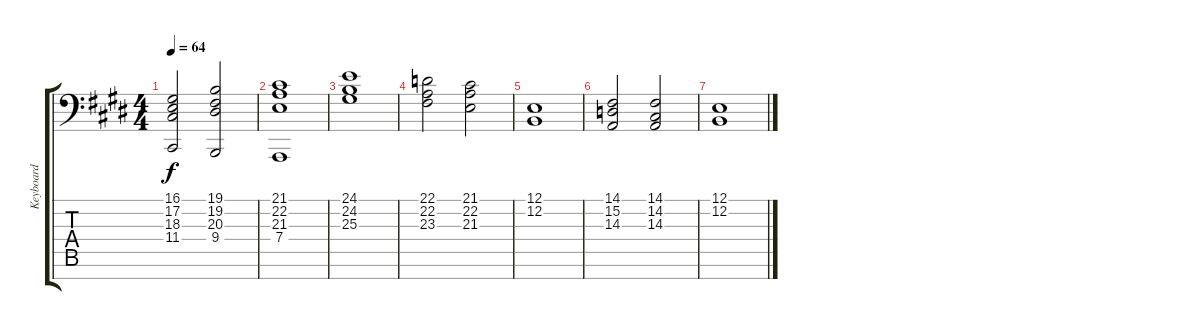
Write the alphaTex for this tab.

\track ("Keyboard" "Keyboard") {instrument stringensemble1}
\staff {score tabs}
\tuning (E2 B1 G1 D1 A0 E0 B-1) {hide}
\ts (4 4)
\tempo 64
\clef f4
\ks e
(16.1 17.2 18.3 11.4).2{dy f} (19.1 19.2 20.3 9.4).2 |
(21.1 22.2 21.3 7.4).1 |
(24.1 24.2 25.3).1 |
(22.1 22.2 23.3).2 (21.1 22.2 21.3).2 |
(12.1 12.2).1{instrument stringensemble1} |
(14.1 15.2 14.3).2 (14.1 14.2 14.3).2 |
(12.1 12.2).1
